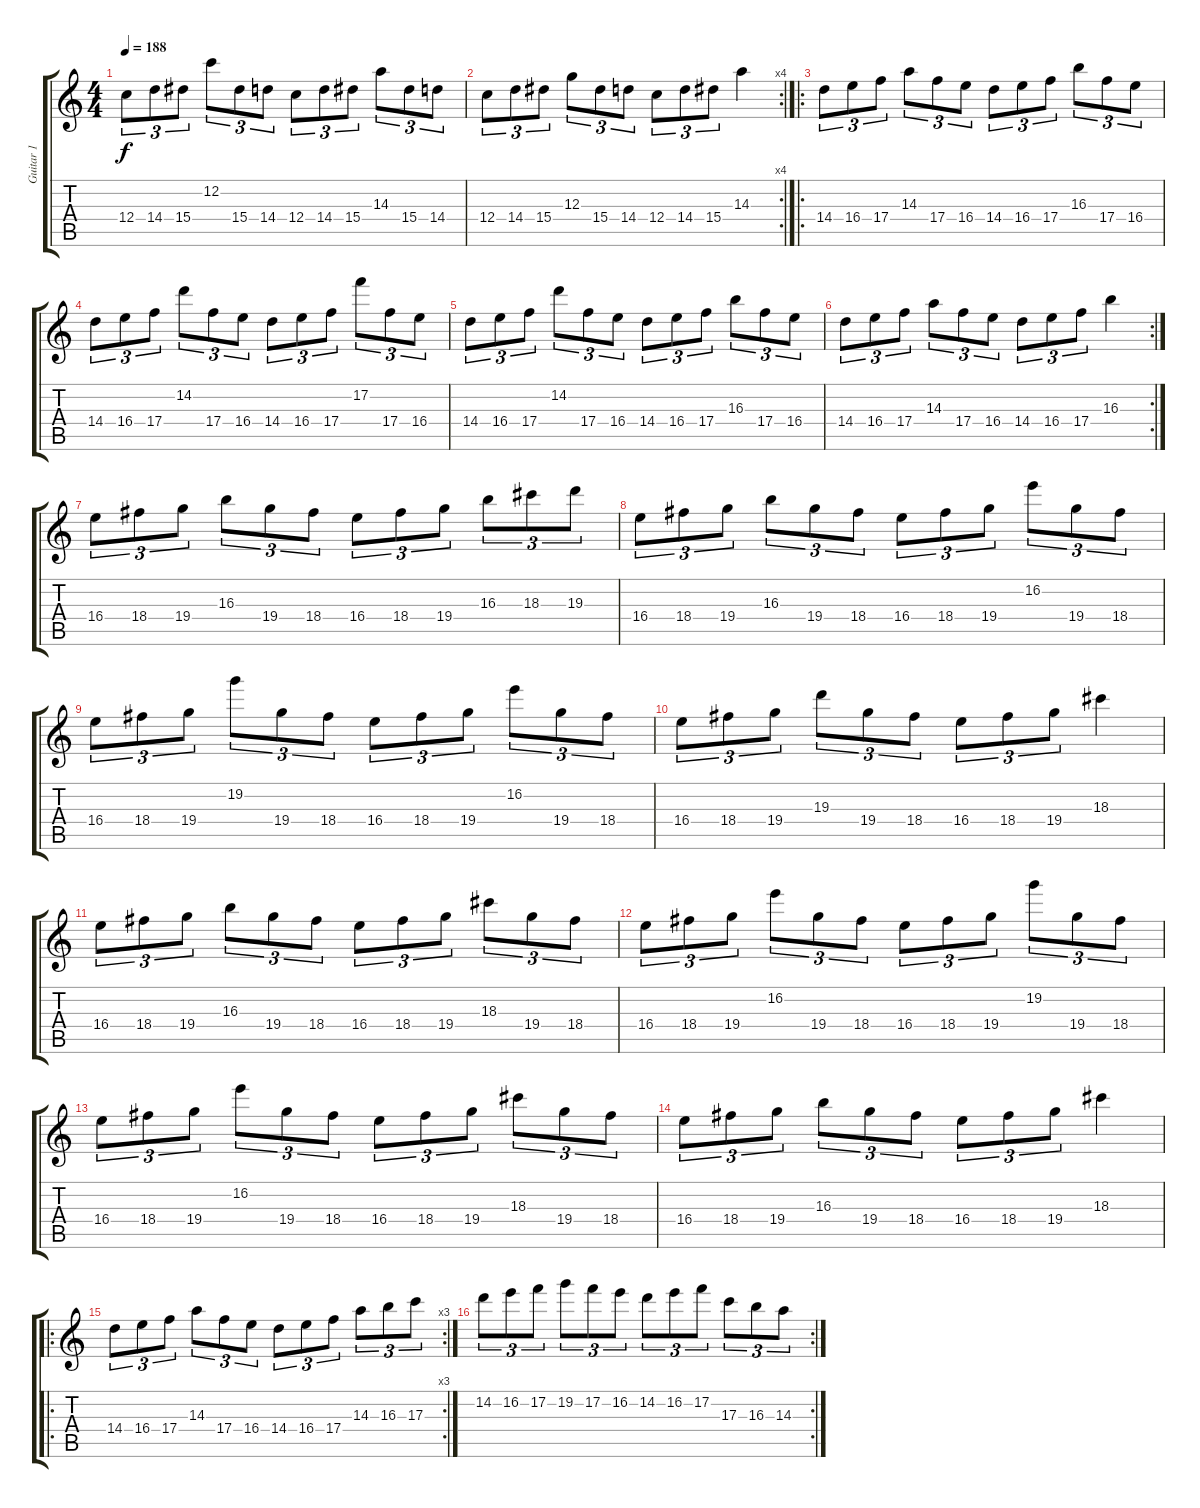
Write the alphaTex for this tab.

\track ("Guitar 1" "Guitar 1") {instrument overdrivenguitar}
\staff {score tabs}
\tuning (E4 C4 G3 C3 G2 C2) {hide}
\ts (4 4)
\tempo 188
\clef g2
\ks c
12.4.8{tu (3 2) dy f} 14.4.8{tu (3 2)} 15.4.8{tu (3 2)} 12.2.8{tu (3 2)} 15.4.8{tu (3 2)} 14.4.8{tu (3 2)} 12.4.8{tu (3 2)} 14.4.8{tu (3 2)} 15.4.8{tu (3 2)} 14.3.8{tu (3 2)} 15.4.8{tu (3 2)} 14.4.8{tu (3 2)} |
\rc 4
12.4.8{tu (3 2)} 14.4.8{tu (3 2)} 15.4.8{tu (3 2)} 12.3.8{tu (3 2)} 15.4.8{tu (3 2)} 14.4.8{tu (3 2)} 12.4.8{tu (3 2)} 14.4.8{tu (3 2)} 15.4.8{tu (3 2)} 14.3.4 |
\ro
14.4.8{tu (3 2)} 16.4.8{tu (3 2)} 17.4.8{tu (3 2)} 14.3.8{tu (3 2)} 17.4.8{tu (3 2)} 16.4.8{tu (3 2)} 14.4.8{tu (3 2)} 16.4.8{tu (3 2)} 17.4.8{tu (3 2)} 16.3.8{tu (3 2)} 17.4.8{tu (3 2)} 16.4.8{tu (3 2)} |
14.4.8{tu (3 2)} 16.4.8{tu (3 2)} 17.4.8{tu (3 2)} 14.2.8{tu (3 2)} 17.4.8{tu (3 2)} 16.4.8{tu (3 2)} 14.4.8{tu (3 2)} 16.4.8{tu (3 2)} 17.4.8{tu (3 2)} 17.2.8{tu (3 2)} 17.4.8{tu (3 2)} 16.4.8{tu (3 2)} |
14.4.8{tu (3 2)} 16.4.8{tu (3 2)} 17.4.8{tu (3 2)} 14.2.8{tu (3 2)} 17.4.8{tu (3 2)} 16.4.8{tu (3 2)} 14.4.8{tu (3 2)} 16.4.8{tu (3 2)} 17.4.8{tu (3 2)} 16.3.8{tu (3 2)} 17.4.8{tu (3 2)} 16.4.8{tu (3 2)} |
\rc 2
14.4.8{tu (3 2)} 16.4.8{tu (3 2)} 17.4.8{tu (3 2)} 14.3.8{tu (3 2)} 17.4.8{tu (3 2)} 16.4.8{tu (3 2)} 14.4.8{tu (3 2)} 16.4.8{tu (3 2)} 17.4.8{tu (3 2)} 16.3.4 |
16.4.8{tu (3 2)} 18.4.8{tu (3 2)} 19.4.8{tu (3 2)} 16.3.8{tu (3 2)} 19.4.8{tu (3 2)} 18.4.8{tu (3 2)} 16.4.8{tu (3 2)} 18.4.8{tu (3 2)} 19.4.8{tu (3 2)} 16.3.8{tu (3 2)} 18.3.8{tu (3 2)} 19.3.8{tu (3 2)} |
16.4.8{tu (3 2)} 18.4.8{tu (3 2)} 19.4.8{tu (3 2)} 16.3.8{tu (3 2)} 19.4.8{tu (3 2)} 18.4.8{tu (3 2)} 16.4.8{tu (3 2)} 18.4.8{tu (3 2)} 19.4.8{tu (3 2)} 16.2.8{tu (3 2)} 19.4.8{tu (3 2)} 18.4.8{tu (3 2)} |
16.4.8{tu (3 2)} 18.4.8{tu (3 2)} 19.4.8{tu (3 2)} 19.2.8{tu (3 2)} 19.4.8{tu (3 2)} 18.4.8{tu (3 2)} 16.4.8{tu (3 2)} 18.4.8{tu (3 2)} 19.4.8{tu (3 2)} 16.2.8{tu (3 2)} 19.4.8{tu (3 2)} 18.4.8{tu (3 2)} |
16.4.8{tu (3 2)} 18.4.8{tu (3 2)} 19.4.8{tu (3 2)} 19.3.8{tu (3 2)} 19.4.8{tu (3 2)} 18.4.8{tu (3 2)} 16.4.8{tu (3 2)} 18.4.8{tu (3 2)} 19.4.8{tu (3 2)} 18.3.4 |
16.4.8{tu (3 2)} 18.4.8{tu (3 2)} 19.4.8{tu (3 2)} 16.3.8{tu (3 2)} 19.4.8{tu (3 2)} 18.4.8{tu (3 2)} 16.4.8{tu (3 2)} 18.4.8{tu (3 2)} 19.4.8{tu (3 2)} 18.3.8{tu (3 2)} 19.4.8{tu (3 2)} 18.4.8{tu (3 2)} |
16.4.8{tu (3 2)} 18.4.8{tu (3 2)} 19.4.8{tu (3 2)} 16.2.8{tu (3 2)} 19.4.8{tu (3 2)} 18.4.8{tu (3 2)} 16.4.8{tu (3 2)} 18.4.8{tu (3 2)} 19.4.8{tu (3 2)} 19.2.8{tu (3 2)} 19.4.8{tu (3 2)} 18.4.8{tu (3 2)} |
16.4.8{tu (3 2)} 18.4.8{tu (3 2)} 19.4.8{tu (3 2)} 16.2.8{tu (3 2)} 19.4.8{tu (3 2)} 18.4.8{tu (3 2)} 16.4.8{tu (3 2)} 18.4.8{tu (3 2)} 19.4.8{tu (3 2)} 18.3.8{tu (3 2)} 19.4.8{tu (3 2)} 18.4.8{tu (3 2)} |
16.4.8{tu (3 2)} 18.4.8{tu (3 2)} 19.4.8{tu (3 2)} 16.3.8{tu (3 2)} 19.4.8{tu (3 2)} 18.4.8{tu (3 2)} 16.4.8{tu (3 2)} 18.4.8{tu (3 2)} 19.4.8{tu (3 2)} 18.3.4 |
\ro
\rc 3
14.4.8{tu (3 2)} 16.4.8{tu (3 2)} 17.4.8{tu (3 2)} 14.3.8{tu (3 2)} 17.4.8{tu (3 2)} 16.4.8{tu (3 2)} 14.4.8{tu (3 2)} 16.4.8{tu (3 2)} 17.4.8{tu (3 2)} 14.3.8{tu (3 2)} 16.3.8{tu (3 2)} 17.3.8{tu (3 2)} |
\rc 2
14.2.8{tu (3 2)} 16.2.8{tu (3 2)} 17.2.8{tu (3 2)} 19.2.8{tu (3 2)} 17.2.8{tu (3 2)} 16.2.8{tu (3 2)} 14.2.8{tu (3 2)} 16.2.8{tu (3 2)} 17.2.8{tu (3 2)} 17.3.8{tu (3 2)} 16.3.8{tu (3 2)} 14.3.8{tu (3 2)}
